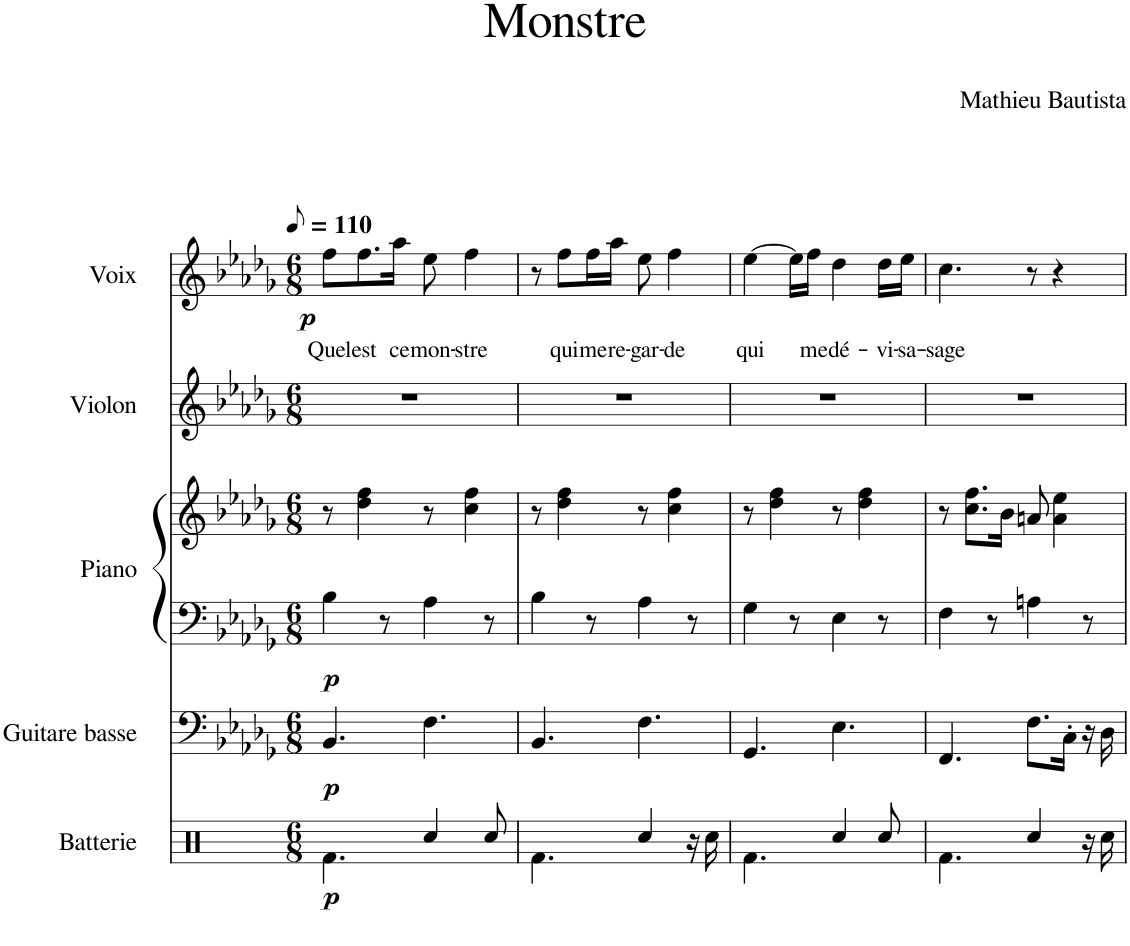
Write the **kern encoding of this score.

**kern	**dynam	**kern	**dynam	**kern	**kern	**dynam	**kern	**kern	**text	**dynam
*part5	*part5	*part4	*part4	*part3	*part3	*part3	*part2	*part1	*part1	*part1
*staff6	*staff6	*staff5	*staff5	*staff4	*staff3	*staff3/4	*staff2	*staff1	*staff1	*staff1
*I"Batterie	*	*I"Guitare basse	*	*I"Piano	*	*	*I"Violon	*I"Voix	*	*
*I'Batt.	*	*I'Guit. B.	*	*I'Pia.	*	*	*I'Vln.	*I'Vx.	*	*
*clefX	*	*clefF4	*	*clefF4	*clefG2	*	*clefG2	*clefG2	*	*
*	*	*Trd7c12	*	*	*	*	*	*	*	*
*k[]	*	*k[b-e-a-d-g-]	*	*k[b-e-a-d-g-]	*k[b-e-a-d-g-]	*	*k[b-e-a-d-g-]	*k[b-e-a-d-g-]	*	*
*M6/8	*	*M6/8	*	*M6/8	*M6/8	*	*M6/8	*M6/8	*	*
*MM55	*	*MM55	*	*MM55	*MM55	*	*MM55	*MM55	*	*
=1	=1	=1	=1	=1	=1	=1	=1	=1	=1	=1
!	!LO:DY:b	!	!LO:DY:b	!	!	!LO:DY:b=2	!	!	!LO:LY:b	!LO:DY:b
4.Rf\	p	4.BB-/	p	4B-\	8r	p	2.r	8ff\L	Quel	p
!	!	!	!	!	!	!	!	!	!LO:LY:b	!
.	.	.	.	.	4dd-\ 4ff\	.	.	8.ff\	est	.
.	.	.	.	8r	.	.	.	.	.	.
!	!	!	!	!	!	!	!	!	!LO:LY:b	!
.	.	.	.	.	.	.	.	16aa-\Jk	ce	.
!	!	!	!	!	!	!	!	!	!LO:LY:b	!
4Rcc/	.	4.F\	.	4A-\	8r	.	.	8ee-\	mon-	.
!	!	!	!	!	!	!	!	!	!LO:LY:b	!
.	.	.	.	.	4cc\ 4ff\	.	.	4ff\	-stre	.
8Rcc/	.	.	.	8r	.	.	.	.	.	.
=2	=2	=2	=2	=2	=2	=2	=2	=2	=2	=2
4.Rf\	.	4.BB-/	.	4B-\	8r	.	2.r	8r	.	.
!	!	!	!	!	!	!	!	!	!LO:LY:b	!
.	.	.	.	.	4dd-\ 4ff\	.	.	8ff\L	qui	.
!	!	!	!	!	!	!	!	!	!LO:LY:b	!
.	.	.	.	8r	.	.	.	16ff\L	me	.
!	!	!	!	!	!	!	!	!	!LO:LY:b	!
.	.	.	.	.	.	.	.	16aa-\JJ	re-	.
!	!	!	!	!	!	!	!	!	!LO:LY:b	!
4Rcc/	.	4.F\	.	4A-\	8r	.	.	8ee-\	-gar-	.
!	!	!	!	!	!	!	!	!	!LO:LY:b	!
.	.	.	.	.	4cc\ 4ff\	.	.	4ff\	-de	.
16r	.	.	.	8r	.	.	.	.	.	.
16Rcc\	.	.	.	.	.	.	.	.	.	.
=3	=3	=3	=3	=3	=3	=3	=3	=3	=3	=3
!	!	!	!	!	!	!	!	!	!LO:LY:b	!
4.Rf\	.	4.GG-/	.	4G-\	8r	.	2.r	[4ee-\	qui	.
.	.	.	.	.	4dd-\ 4ff\	.	.	.	.	.
.	.	.	.	8r	.	.	.	16ee-\LL]	.	.
!	!	!	!	!	!	!	!	!	!LO:LY:b	!
.	.	.	.	.	.	.	.	16ff\JJ	me	.
!	!	!	!	!	!	!	!	!	!LO:LY:b	!
4Rcc/	.	4.E-\	.	4E-\	8r	.	.	4dd-\	dé-	.
.	.	.	.	.	4dd-\ 4ff\	.	.	.	.	.
!	!	!	!	!	!	!	!	!	!LO:LY:b	!
8Rcc/	.	.	.	8r	.	.	.	16dd-\LL	-vi-	.
!	!	!	!	!	!	!	!	!	!LO:LY:b	!
.	.	.	.	.	.	.	.	16ee-\JJ	-sa-	.
=4	=4	=4	=4	=4	=4	=4	=4	=4	=4	=4
!	!	!	!	!	!	!	!	!	!LO:LY:b	!
4.Rf\	.	4.FF/	.	4F\	8r	.	2.r	4.cc\	-sage	.
.	.	.	.	.	8.cc\ 8.ff\L	.	.	.	.	.
.	.	.	.	8r	.	.	.	.	.	.
.	.	.	.	.	16b-\Jk	.	.	.	.	.
4Rcc/	.	8.F\L	.	4An\	8an/	.	.	8r	.	.
.	.	.	.	.	4a\ 4ee-\	.	.	4r	.	.
.	.	16C'\Jk	.	.	.	.	.	.	.	.
16r	.	16r	.	8r	.	.	.	.	.	.
16Rcc\	.	16D-\	.	.	.	.	.	.	.	.
=	=	=	=	=	=	=	=	=	=	=
*-	*-	*-	*-	*-	*-	*-	*-	*-	*-	*-
